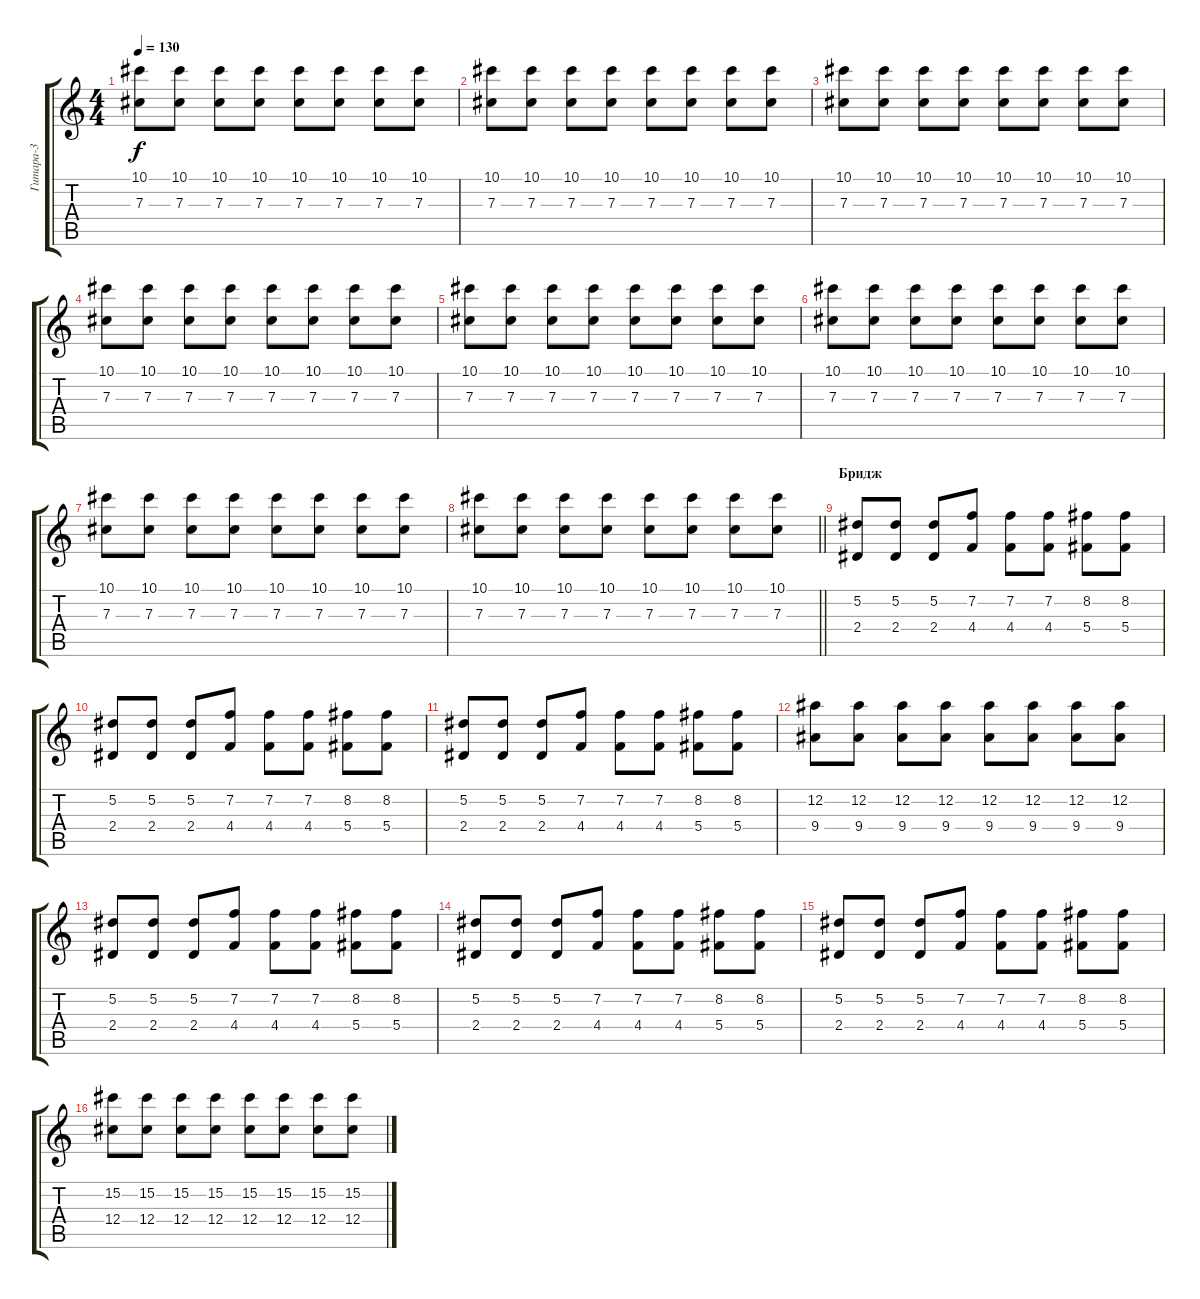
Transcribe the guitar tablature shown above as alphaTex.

\track ("Гитара-3" "Гитара-3") {instrument electricguitarclean}
\staff {score tabs}
\tuning (Eb4 Bb3 Gb3 Db3 Ab2 Eb2) {hide}
\ts (4 4)
\tempo 130
\clef g2
\ks c
(10.1 7.3).8{dy f} (10.1 7.3).8 (10.1 7.3).8 (10.1 7.3).8 (10.1 7.3).8 (10.1 7.3).8 (10.1 7.3).8 (10.1 7.3).8 |
(10.1 7.3).8 (10.1 7.3).8 (10.1 7.3).8 (10.1 7.3).8 (10.1 7.3).8 (10.1 7.3).8 (10.1 7.3).8 (10.1 7.3).8 |
(10.1 7.3).8 (10.1 7.3).8 (10.1 7.3).8 (10.1 7.3).8 (10.1 7.3).8 (10.1 7.3).8 (10.1 7.3).8 (10.1 7.3).8 |
(10.1 7.3).8 (10.1 7.3).8 (10.1 7.3).8 (10.1 7.3).8 (10.1 7.3).8 (10.1 7.3).8 (10.1 7.3).8 (10.1 7.3).8 |
(10.1 7.3).8 (10.1 7.3).8 (10.1 7.3).8 (10.1 7.3).8 (10.1 7.3).8 (10.1 7.3).8 (10.1 7.3).8 (10.1 7.3).8 |
(10.1 7.3).8 (10.1 7.3).8 (10.1 7.3).8 (10.1 7.3).8 (10.1 7.3).8 (10.1 7.3).8 (10.1 7.3).8 (10.1 7.3).8 |
(10.1 7.3).8 (10.1 7.3).8 (10.1 7.3).8 (10.1 7.3).8 (10.1 7.3).8 (10.1 7.3).8 (10.1 7.3).8 (10.1 7.3).8 |
\barLineRight lightlight
(10.1 7.3).8 (10.1 7.3).8 (10.1 7.3).8 (10.1 7.3).8 (10.1 7.3).8 (10.1 7.3).8 (10.1 7.3).8 (10.1 7.3).8 |
\section ("" "Бридж")
(5.2 2.4).8 (5.2 2.4).8 (5.2 2.4).8 (7.2 4.4).8 (7.2 4.4).8 (7.2 4.4).8 (8.2 5.4).8 (8.2 5.4).8 |
(5.2 2.4).8 (5.2 2.4).8 (5.2 2.4).8 (7.2 4.4).8 (7.2 4.4).8 (7.2 4.4).8 (8.2 5.4).8 (8.2 5.4).8 |
(5.2 2.4).8 (5.2 2.4).8 (5.2 2.4).8 (7.2 4.4).8 (7.2 4.4).8 (7.2 4.4).8 (8.2 5.4).8 (8.2 5.4).8 |
(12.2 9.4).8 (12.2 9.4).8 (12.2 9.4).8 (12.2 9.4).8 (12.2 9.4).8 (12.2 9.4).8 (12.2 9.4).8 (12.2 9.4).8 |
(5.2 2.4).8 (5.2 2.4).8 (5.2 2.4).8 (7.2 4.4).8 (7.2 4.4).8 (7.2 4.4).8 (8.2 5.4).8 (8.2 5.4).8 |
(5.2 2.4).8 (5.2 2.4).8 (5.2 2.4).8 (7.2 4.4).8 (7.2 4.4).8 (7.2 4.4).8 (8.2 5.4).8 (8.2 5.4).8 |
(5.2 2.4).8 (5.2 2.4).8 (5.2 2.4).8 (7.2 4.4).8 (7.2 4.4).8 (7.2 4.4).8 (8.2 5.4).8 (8.2 5.4).8 |
(15.2 12.4).8 (15.2 12.4).8 (15.2 12.4).8 (15.2 12.4).8 (15.2 12.4).8 (15.2 12.4).8 (15.2 12.4).8 (15.2 12.4).8
